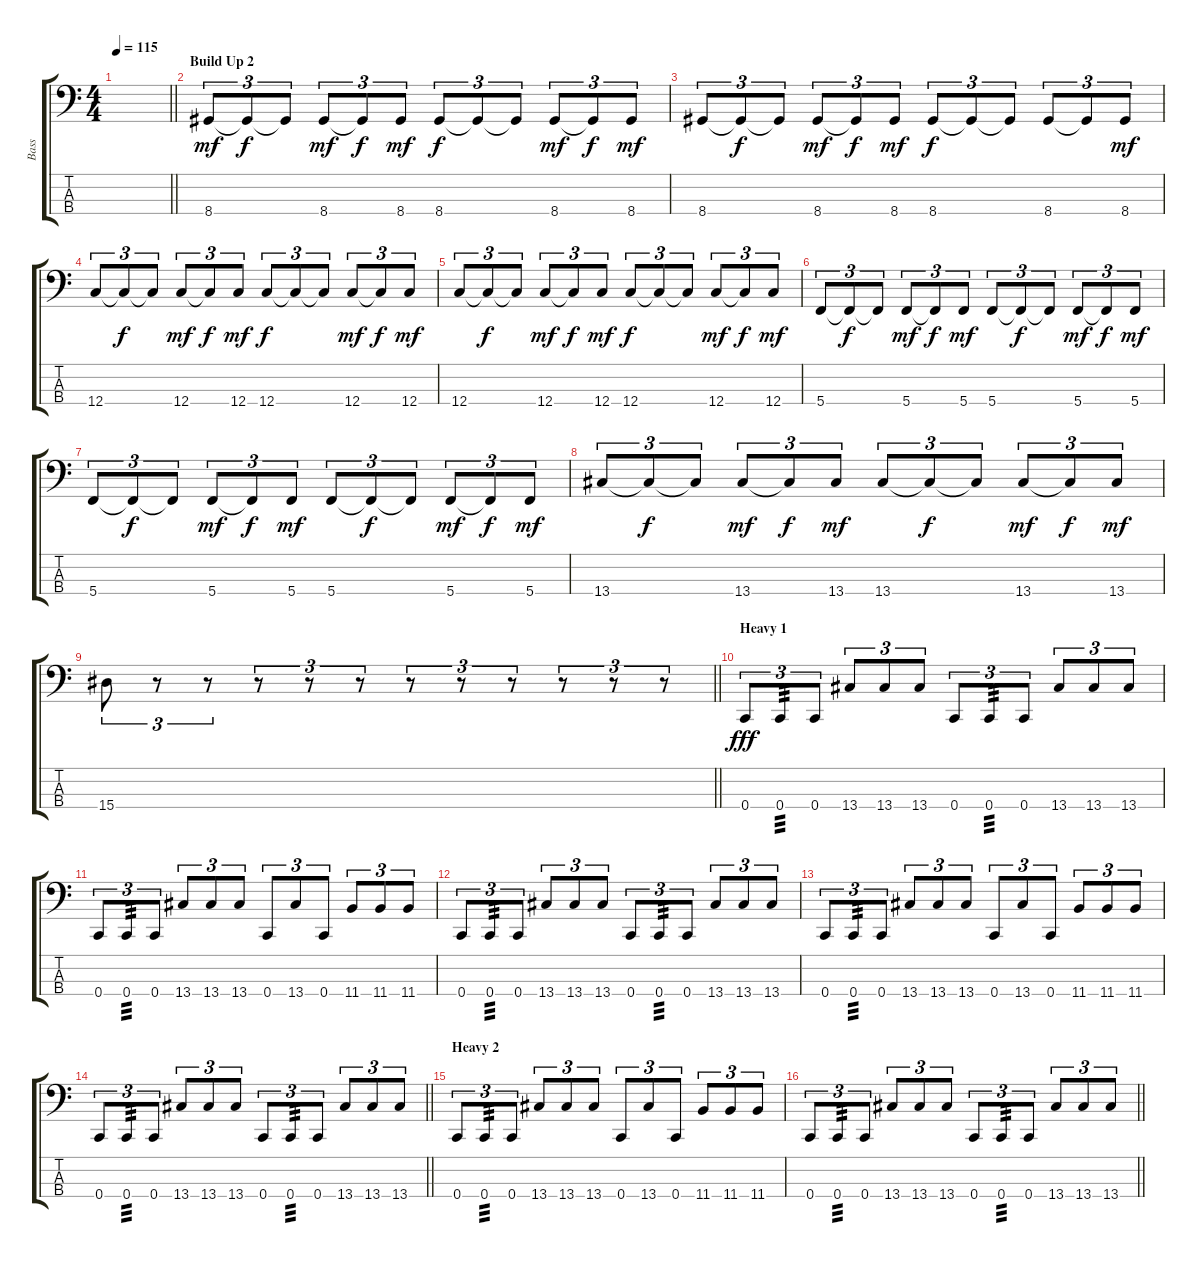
\track ("Bass" "Bass") {instrument electricbassfinger}
\staff {score tabs}
\tuning (F2 C2 G1 C1) {hide}
\ts (4 4)
\tempo 115
\clef f4
\barLineRight lightlight
\ks c
|
\section ("" "Build Up 2")
8.4.8{tu (3 2) dy mf} 8.4{t}.8{tu (3 2) dy f} 8.4{t}.8{tu (3 2)} 8.4.8{tu (3 2) dy mf} 8.4{t}.8{tu (3 2) dy f} 8.4.8{tu (3 2) dy mf} 8.4.8{tu (3 2) dy f} 8.4{t}.8{tu (3 2)} 8.4{t}.8{tu (3 2)} 8.4.8{tu (3 2) dy mf} 8.4{t}.8{tu (3 2) dy f} 8.4.8{tu (3 2) dy mf} |
8.4.8{tu (3 2)} 8.4{t}.8{tu (3 2) dy f} 8.4{t}.8{tu (3 2)} 8.4.8{tu (3 2) dy mf} 8.4{t}.8{tu (3 2) dy f} 8.4.8{tu (3 2) dy mf} 8.4.8{tu (3 2) dy f} 8.4{t}.8{tu (3 2)} 8.4{t}.8{tu (3 2)} 8.4.8{tu (3 2)} 8.4{t}.8{tu (3 2)} 8.4.8{tu (3 2) dy mf} |
12.4.8{tu (3 2)} 12.4{t}.8{tu (3 2) dy f} 12.4{t}.8{tu (3 2)} 12.4.8{tu (3 2) dy mf} 12.4{t}.8{tu (3 2) dy f} 12.4.8{tu (3 2) dy mf} 12.4.8{tu (3 2) dy f} 12.4{t}.8{tu (3 2)} 12.4{t}.8{tu (3 2)} 12.4.8{tu (3 2) dy mf} 12.4{t}.8{tu (3 2) dy f} 12.4.8{tu (3 2) dy mf} |
12.4.8{tu (3 2)} 12.4{t}.8{tu (3 2) dy f} 12.4{t}.8{tu (3 2)} 12.4.8{tu (3 2) dy mf} 12.4{t}.8{tu (3 2) dy f} 12.4.8{tu (3 2) dy mf} 12.4.8{tu (3 2) dy f} 12.4{t}.8{tu (3 2)} 12.4{t}.8{tu (3 2)} 12.4.8{tu (3 2) dy mf} 12.4{t}.8{tu (3 2) dy f} 12.4.8{tu (3 2) dy mf} |
5.4.8{tu (3 2)} 5.4{t}.8{tu (3 2) dy f} 5.4{t}.8{tu (3 2)} 5.4.8{tu (3 2) dy mf} 5.4{t}.8{tu (3 2) dy f} 5.4.8{tu (3 2) dy mf} 5.4.8{tu (3 2)} 5.4{t}.8{tu (3 2) dy f} 5.4{t}.8{tu (3 2)} 5.4.8{tu (3 2) dy mf} 5.4{t}.8{tu (3 2) dy f} 5.4.8{tu (3 2) dy mf} |
5.4.8{tu (3 2)} 5.4{t}.8{tu (3 2) dy f} 5.4{t}.8{tu (3 2)} 5.4.8{tu (3 2) dy mf} 5.4{t}.8{tu (3 2) dy f} 5.4.8{tu (3 2) dy mf} 5.4.8{tu (3 2)} 5.4{t}.8{tu (3 2) dy f} 5.4{t}.8{tu (3 2)} 5.4.8{tu (3 2) dy mf} 5.4{t}.8{tu (3 2) dy f} 5.4.8{tu (3 2) dy mf} |
13.4.8{tu (3 2)} 13.4{t}.8{tu (3 2) dy f} 13.4{t}.8{tu (3 2)} 13.4.8{tu (3 2) dy mf} 13.4{t}.8{tu (3 2) dy f} 13.4.8{tu (3 2) dy mf} 13.4.8{tu (3 2)} 13.4{t}.8{tu (3 2) dy f} 13.4{t}.8{tu (3 2)} 13.4.8{tu (3 2) dy mf} 13.4{t}.8{tu (3 2) dy f} 13.4.8{tu (3 2) dy mf} |
\barLineRight lightlight
15.4.8{tu (3 2)} r.8{tu (3 2)} r.8{tu (3 2)} r.8{tu (3 2)} r.8{tu (3 2)} r.8{tu (3 2)} r.8{tu (3 2)} r.8{tu (3 2)} r.8{tu (3 2)} r.8{tu (3 2)} r.8{tu (3 2)} r.8{tu (3 2)} |
\section ("" "Heavy 1")
0.4.8{tu (3 2) dy fff} 0.4.8{tu (3 2) tp 3} 0.4.8{tu (3 2)} 13.4.8{tu (3 2)} 13.4.8{tu (3 2)} 13.4.8{tu (3 2)} 0.4.8{tu (3 2)} 0.4.8{tu (3 2) tp 3} 0.4.8{tu (3 2)} 13.4.8{tu (3 2)} 13.4.8{tu (3 2)} 13.4.8{tu (3 2)} |
0.4.8{tu (3 2)} 0.4.8{tu (3 2) tp 3} 0.4.8{tu (3 2)} 13.4.8{tu (3 2)} 13.4.8{tu (3 2)} 13.4.8{tu (3 2)} 0.4.8{tu (3 2)} 13.4.8{tu (3 2)} 0.4.8{tu (3 2)} 11.4.8{tu (3 2)} 11.4.8{tu (3 2)} 11.4.8{tu (3 2)} |
0.4.8{tu (3 2)} 0.4.8{tu (3 2) tp 3} 0.4.8{tu (3 2)} 13.4.8{tu (3 2)} 13.4.8{tu (3 2)} 13.4.8{tu (3 2)} 0.4.8{tu (3 2)} 0.4.8{tu (3 2) tp 3} 0.4.8{tu (3 2)} 13.4.8{tu (3 2)} 13.4.8{tu (3 2)} 13.4.8{tu (3 2)} |
0.4.8{tu (3 2)} 0.4.8{tu (3 2) tp 3} 0.4.8{tu (3 2)} 13.4.8{tu (3 2)} 13.4.8{tu (3 2)} 13.4.8{tu (3 2)} 0.4.8{tu (3 2)} 13.4.8{tu (3 2)} 0.4.8{tu (3 2)} 11.4.8{tu (3 2)} 11.4.8{tu (3 2)} 11.4.8{tu (3 2)} |
\barLineRight lightlight
0.4.8{tu (3 2)} 0.4.8{tu (3 2) tp 3} 0.4.8{tu (3 2)} 13.4.8{tu (3 2)} 13.4.8{tu (3 2)} 13.4.8{tu (3 2)} 0.4.8{tu (3 2)} 0.4.8{tu (3 2) tp 3} 0.4.8{tu (3 2)} 13.4.8{tu (3 2)} 13.4.8{tu (3 2)} 13.4.8{tu (3 2)} |
\section ("" "Heavy 2")
0.4.8{tu (3 2)} 0.4.8{tu (3 2) tp 3} 0.4.8{tu (3 2)} 13.4.8{tu (3 2)} 13.4.8{tu (3 2)} 13.4.8{tu (3 2)} 0.4.8{tu (3 2)} 13.4.8{tu (3 2)} 0.4.8{tu (3 2)} 11.4.8{tu (3 2)} 11.4.8{tu (3 2)} 11.4.8{tu (3 2)} |
\barLineRight lightlight
0.4.8{tu (3 2)} 0.4.8{tu (3 2) tp 3} 0.4.8{tu (3 2)} 13.4.8{tu (3 2)} 13.4.8{tu (3 2)} 13.4.8{tu (3 2)} 0.4.8{tu (3 2)} 0.4.8{tu (3 2) tp 3} 0.4.8{tu (3 2)} 13.4.8{tu (3 2)} 13.4.8{tu (3 2)} 13.4.8{tu (3 2)}
